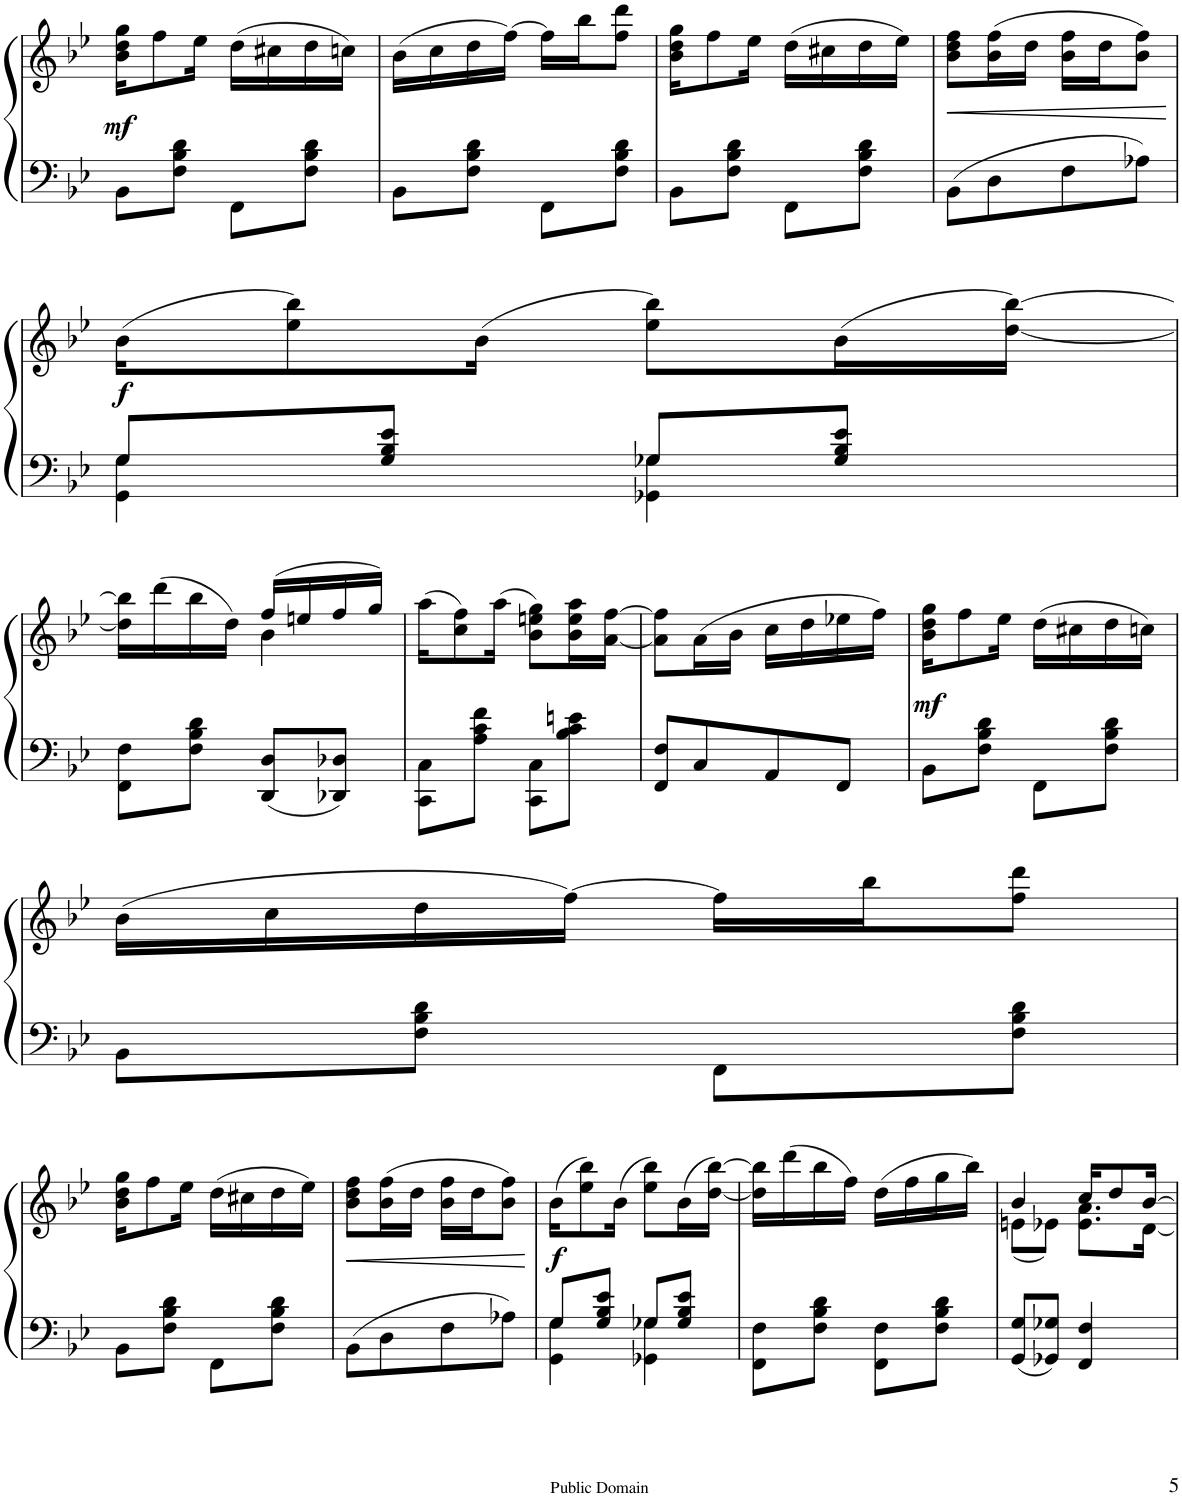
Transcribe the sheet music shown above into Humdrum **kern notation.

**kern	**kern	**dynam
*part1	*part1	*part1
*staff2	*staff1	*staff1/2
*I"Piano	*	*
*I'Pno	*	*
!!LO:PB:g=z
*clefF4	*clefG2	*
*k[b-e-]	*k[b-e-]	*
*M2/4	*M2/4	*
=37	=37	=37
!	!	!LO:DY:b
8BB-\L	16b-\ 16dd\ 16gg\KL	mf
.	8ff\	.
8F\ 8B-\ 8d\J	.	.
.	16ee-\Jk	.
8FF\L	(16dd\LL	.
.	16cc#X\	.
8F\ 8B-\ 8d\J	16dd\	.
.	16ccn\JJ)	.
=38	=38	=38
8BB-\L	(16b-\LL	.
.	16cc\	.
8F\ 8B-\ 8d\J	16dd\	.
.	[16ff\JJ)	.
8FF\L	16ff\LL]	.
.	16bb-\J	.
8F\ 8B-\ 8d\J	8ff\ 8ddd\J	.
=39	=39	=39
8BB-\L	16b-\ 16dd\ 16gg\KL	.
.	8ff\	.
8F\ 8B-\ 8d\J	.	.
.	16ee-\Jk	.
8FF\L	(16dd\LL	.
.	16cc#X\	.
8F\ 8B-\ 8d\J	16dd\	.
.	16ee-\JJ)	.
=40	=40	=40
!	!	!LO:HP:b
8BB-\L	8b-\ 8dd\ 8ff\L	<
8D\	(16b-\ 16ff\L	.
.	16dd\JJ	.
8F\	16b-\ 16ff\LL	.
.	16dd\J	.
8A-X\J	8b-\ 8ff\J)	.
.	.	[
!!LO:LB:g=z
=41	=41	=41
*^	*	*
!	!	!	!LO:DY:b
8G/L	4GG\ 4G\	(16b-\KL	f
.	.	8ee-\ 8bb-\)	.
8G/ 8B-/ 8e-/J	.	.	.
.	.	(16b-\Jk	.
8G-X/L	4GG-X\ 4G-\	8ee-\ 8bb-\L)	.
8G-/ 8B-/ 8e-/J	.	(16b-\L	.
.	.	[16dd\ [>16bb-\JJ)	.
*v	*v	*	*
!!LO:LB:g=z
=42	=42	=42
*	*^	*
8FF\ 8F\L	16dd\] 16bb-\]LL	4ryy	.
.	(>16ddd\	.	.
8F\ 8B-\ 8d\J	16bb-\	.	.
.	16dd\JJ)	.	.
8DD/ 8D/L	(16ff/LL	4b-\	.
.	16een/	.	.
8DD-X/ 8D-X/J	16ff/	.	.
.	16gg/JJ)	.	.
*	*v	*v	*
=43	=43	=43
8CC\ 8C\L	(16aa\KL	.
.	8cc\ 8ff\)	.
8A\ 8c\ 8f\J	.	.
.	(16aa\Jk	.
8CC\ 8C\L	8b-\ 8een\ 8gg\L)	.
8B-\ 8c\ 8en\J	16b-\ 16ee\ 16aa\L	.
.	[16a\ [16ff\JJ	.
=44	=44	=44
8FF/ 8F/L	8a\] 8ff\]L	.
8C/	(16a\L	.
.	16b-\JJ	.
8AA/	16cc\LL	.
.	16dd\	.
8FF/J	16ee-X\	.
.	16ff\JJ)	.
=45	=45	=45
!	!	!LO:DY:b
8BB-\L	16b-\ 16dd\ 16gg\KL	mf
.	8ff\	.
8F\ 8B-\ 8d\J	.	.
.	16ee-\Jk	.
8FF\L	(16dd\LL	.
.	16cc#X\	.
8F\ 8B-\ 8d\J	16dd\	.
.	16ccn\JJ)	.
!!LO:LB:g=z
=46	=46	=46
8BB-\L	(16b-\LL	.
.	16cc\	.
8F\ 8B-\ 8d\J	16dd\	.
.	[16ff\JJ)	.
8FF\L	16ff\LL]	.
.	16bb-\J	.
8F\ 8B-\ 8d\J	8ff\ 8ddd\J	.
!!LO:LB:g=z
=47	=47	=47
8BB-\L	16b-\ 16dd\ 16gg\KL	.
.	8ff\	.
8F\ 8B-\ 8d\J	.	.
.	16ee-\Jk	.
8FF\L	(16dd\LL	.
.	16cc#X\	.
8F\ 8B-\ 8d\J	16dd\	.
.	16ee-\JJ)	.
=48	=48	=48
!	!	!LO:HP:b
8BB-\L	8b-\ 8dd\ 8ff\L	<
8D\	(16b-\ 16ff\L	.
.	16dd\JJ	.
8F\	16b-\ 16ff\LL	.
.	16dd\J	.
8A-X\J	8b-\ 8ff\J)	.
.	.	[
=49	=49	=49
*^	*	*
!	!	!	!LO:DY:b
8G/L	4GG\ 4G\	(16b-\KL	f
.	.	8ee-\ 8bb-\)	.
8G/ 8B-/ 8e-/J	.	.	.
.	.	(16b-\Jk	.
8G-X/L	4GG-X\ 4G-\	8ee-\ 8bb-\L)	.
8G-/ 8B-/ 8e-/J	.	(16b-\L	.
.	.	[16dd\ [16bb-\JJ)	.
*v	*v	*	*
=50	=50	=50
8FF\ 8F\L	16dd\] 16bb-\]LL	.
.	(16ddd\	.
8F\ 8B-\ 8d\J	16bb-\	.
.	16ff\JJ)	.
8FF\ 8F\L	(16dd\LL	.
.	16ff\	.
8F\ 8B-\ 8d\J	16gg\	.
.	16bb-\JJ)	.
=51	=51	=51
*	*^	*
8GG/ 8G/L	4b-/	(8en\L	.
8GG-X/ 8G-X/J	.	8e-X\J)	.
4FF/ 4F/	16cc/KL	8.e-\ 8.a\L	.
.	8dd/	.	.
.	[16b-/Jk	[16d\Jk	.
*	*v	*v	*
=	=	=
*-	*-	*-
